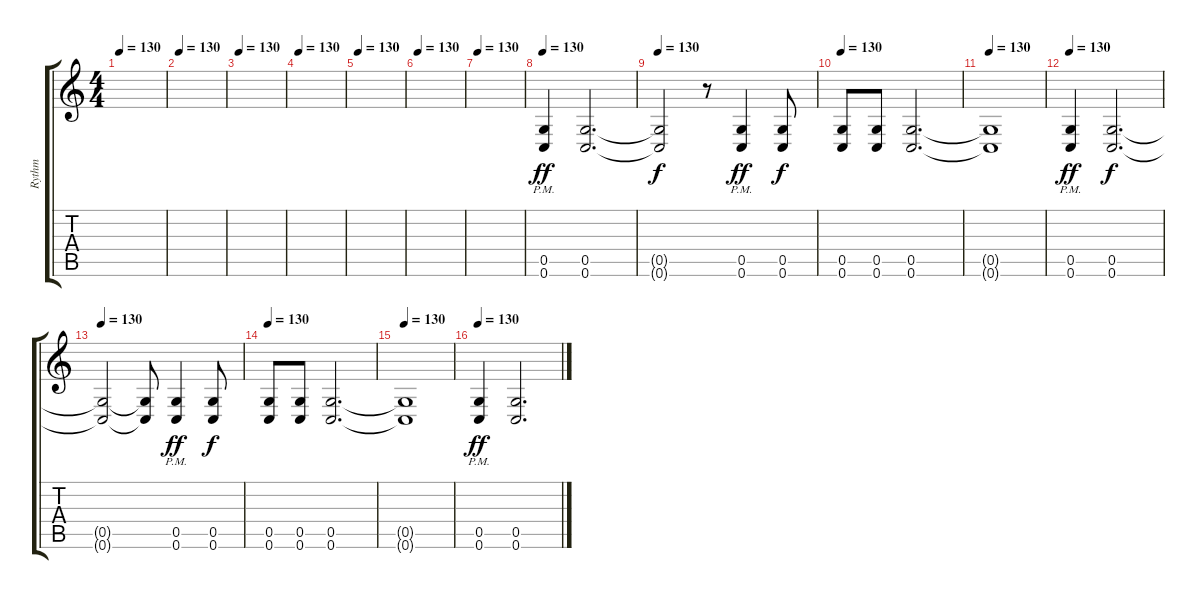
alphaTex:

\track ("Rythm" "Rythm") {instrument distortionguitar}
\staff {score tabs}
\tuning (D4 A3 F3 C3 G2 C2) {hide}
\ts (4 4)
\tempo 130
\clef g2
\ks c
|
\tempo 130
|
\tempo 130
|
\tempo 130
|
\tempo 130
|
\tempo 130
|
\tempo 130
|
\tempo 130
(0.5{pm} 0.6{pm}).4{dy ff} (0.5 0.6).2{d} |
\tempo 130
(0.5{t} 0.6{t}).2{dy f} r.8 (0.5{pm} 0.6{pm}).4{dy ff} (0.5 0.6).8{dy f} |
\tempo 130
(0.5 0.6).8 (0.5 0.6).8 (0.5 0.6).2{d} |
\tempo 130
(0.5{t} 0.6{t}).1 |
\tempo 130
(0.5{pm} 0.6{pm}).4{dy ff} (0.5 0.6).2{d dy f} |
\tempo 130
(0.5{t} 0.6{t}).2 (0.5{t} 0.6{t}).8 (0.5{pm} 0.6{pm}).4{dy ff} (0.5 0.6).8{dy f} |
\tempo 130
(0.5 0.6).8 (0.5 0.6).8 (0.5 0.6).2{d} |
\tempo 130
(0.5{t} 0.6{t}).1 |
\tempo 130
(0.5{pm} 0.6{pm}).4{dy ff} (0.5 0.6).2{d}
